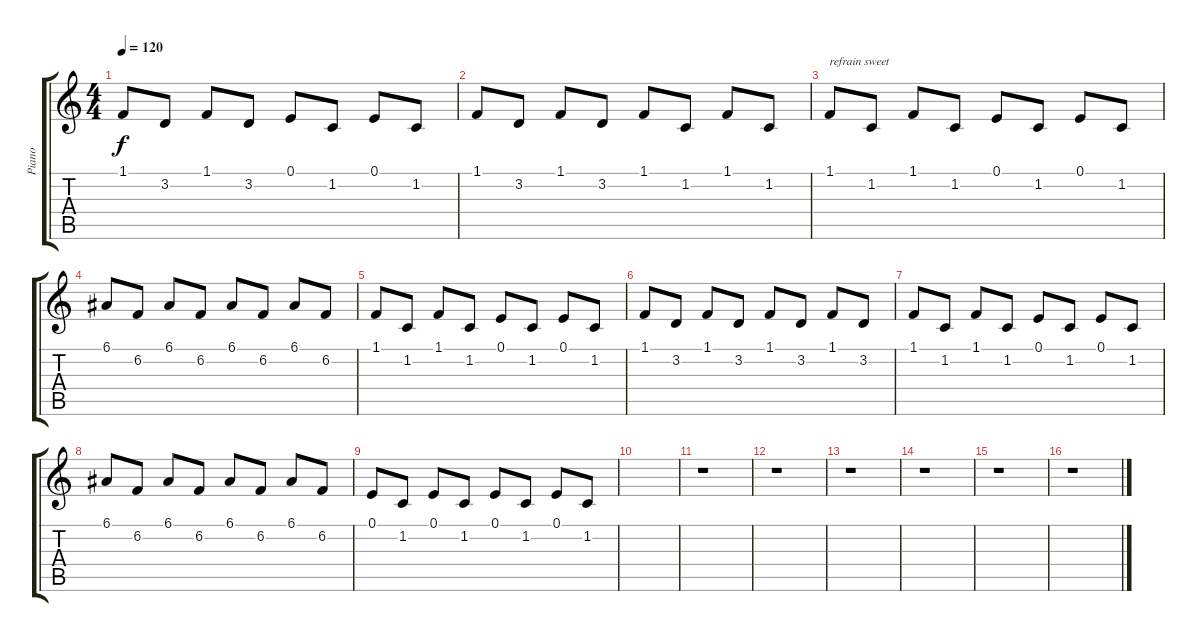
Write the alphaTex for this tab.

\track ("Piano" "Piano") {instrument brightacousticpiano}
\staff {score tabs}
\tuning (E4 B3 G3 D3 A2 E2) {hide}
\ts (4 4)
\tempo 120
\clef g2
\ks c
1.1.8{dy f} 3.2.8 1.1.8 3.2.8 0.1.8 1.2.8 0.1.8 1.2.8 |
1.1.8 3.2.8 1.1.8 3.2.8 1.1.8 1.2.8 1.1.8 1.2.8 |
1.1.8{txt "refrain sweet"} 1.2.8 1.1.8 1.2.8 0.1.8 1.2.8 0.1.8 1.2.8 |
6.1.8 6.2.8 6.1.8 6.2.8 6.1.8 6.2.8 6.1.8 6.2.8 |
1.1.8 1.2.8 1.1.8 1.2.8 0.1.8 1.2.8 0.1.8 1.2.8 |
1.1.8 3.2.8 1.1.8 3.2.8 1.1.8 3.2.8 1.1.8 3.2.8 |
1.1.8 1.2.8 1.1.8 1.2.8 0.1.8 1.2.8 0.1.8 1.2.8 |
6.1.8 6.2.8 6.1.8 6.2.8 6.1.8 6.2.8 6.1.8 6.2.8 |
0.1.8 1.2.8 0.1.8 1.2.8 0.1.8 1.2.8 0.1.8 1.2.8 |
|
r.1 |
r.1 |
r.1 |
r.1 |
r.1 |
r.1
